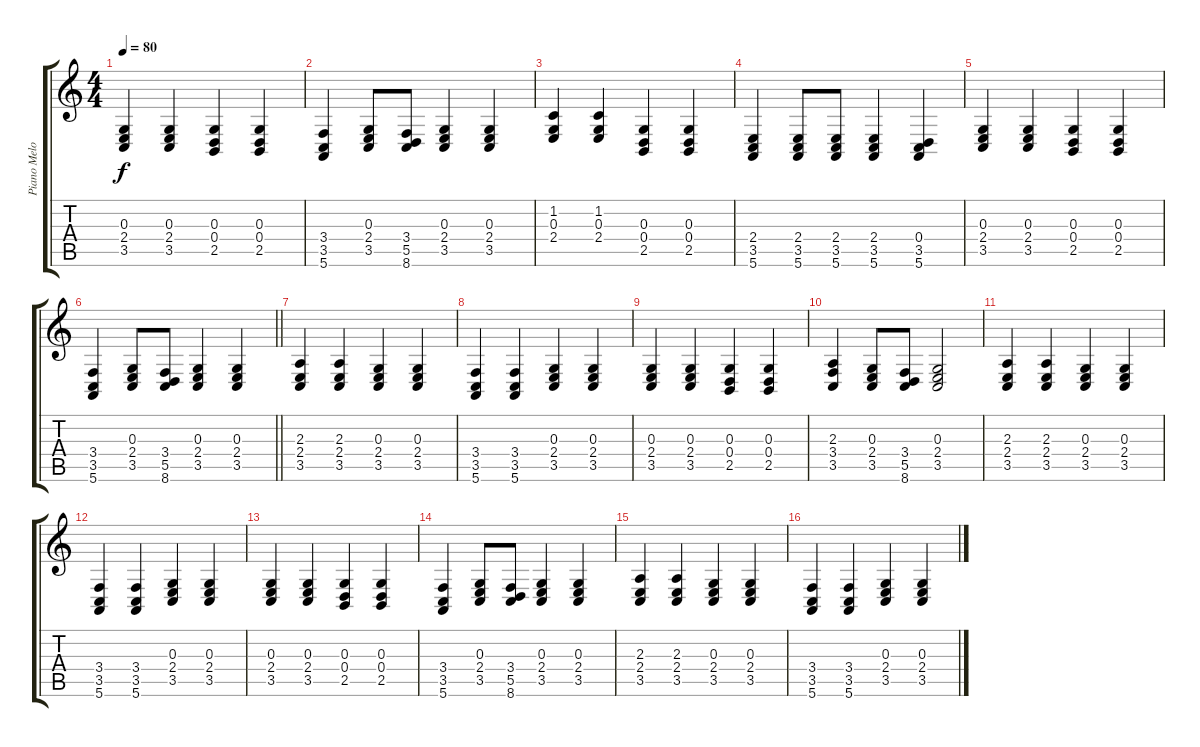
\track ("Piano Melody" "Piano Melo") {instrument acousticgrandpiano}
\staff {score tabs}
\tuning (E4 B3 G3 D3 A2 E2) {hide}
\ts (4 4)
\tempo 80
\clef g2
\ks c
(0.3 2.4 3.5).4{dy f} (0.3 2.4 3.5).4 (0.3 0.4 2.5).4 (0.3 0.4 2.5).4 |
(3.4 3.5 5.6).4 (0.3 2.4 3.5).8 (3.4 5.5 8.6).8 (0.3 2.4 3.5).4 (0.3 2.4 3.5).4 |
(1.2 0.3 2.4).4 (1.2 0.3 2.4).4 (0.3 0.4 2.5).4 (0.3 0.4 2.5).4 |
(2.4 3.5 5.6).4 (2.4 3.5 5.6).8 (2.4 3.5 5.6).8 (2.4 3.5 5.6).4 (0.4 3.5 5.6).4 |
(0.3 2.4 3.5).4 (0.3 2.4 3.5).4 (0.3 0.4 2.5).4 (0.3 0.4 2.5).4 |
\barLineRight lightlight
(3.4 3.5 5.6).4 (0.3 2.4 3.5).8 (3.4 5.5 8.6).8 (0.3 2.4 3.5).4 (0.3 2.4 3.5).4 |
(2.3 2.4 3.5).4 (2.3 2.4 3.5).4 (0.3 2.4 3.5).4 (0.3 2.4 3.5).4 |
(3.4 3.5 5.6).4 (3.4 3.5 5.6).4 (0.3 2.4 3.5).4 (0.3 2.4 3.5).4 |
(0.3 2.4 3.5).4 (0.3 2.4 3.5).4 (0.3 0.4 2.5).4 (0.3 0.4 2.5).4 |
(2.3 3.4 3.5).4 (0.3 2.4 3.5).8 (3.4 5.5 8.6).8 (0.3 2.4 3.5).2 |
(2.3 2.4 3.5).4 (2.3 2.4 3.5).4 (0.3 2.4 3.5).4 (0.3 2.4 3.5).4 |
(3.4 3.5 5.6).4 (3.4 3.5 5.6).4 (0.3 2.4 3.5).4 (0.3 2.4 3.5).4 |
(0.3 2.4 3.5).4 (0.3 2.4 3.5).4 (0.3 0.4 2.5).4 (0.3 0.4 2.5).4 |
(3.4 3.5 5.6).4 (0.3 2.4 3.5).8 (3.4 5.5 8.6).8 (0.3 2.4 3.5).4 (0.3 2.4 3.5).4 |
(2.3 2.4 3.5).4 (2.3 2.4 3.5).4 (0.3 2.4 3.5).4 (0.3 2.4 3.5).4 |
(3.4 3.5 5.6).4 (3.4 3.5 5.6).4 (0.3 2.4 3.5).4 (0.3 2.4 3.5).4
